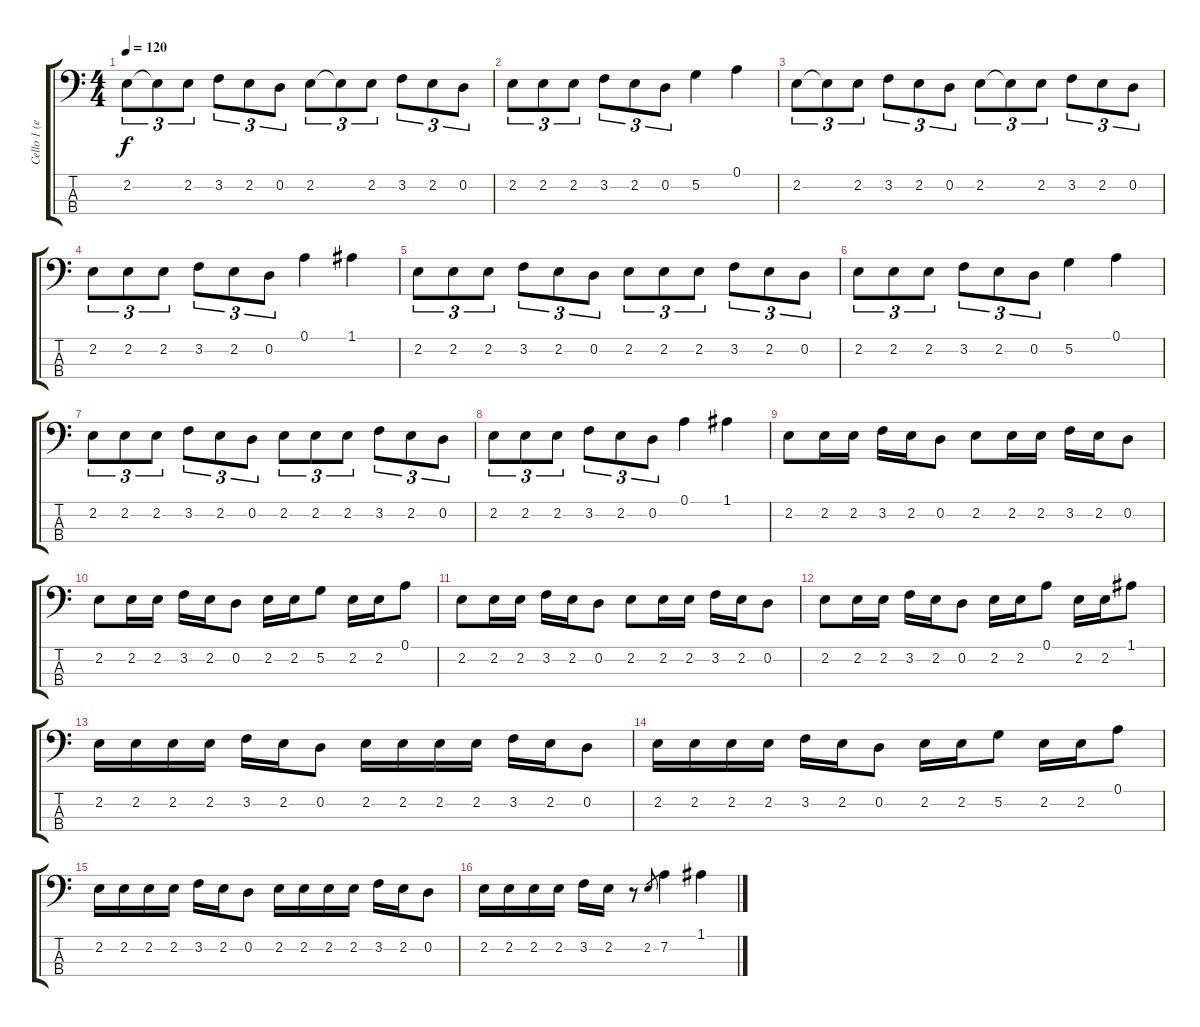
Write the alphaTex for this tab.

\track ("Cello 1 (extra)" "Cello 1 (e") {instrument distortionguitar}
\staff {score tabs}
\tuning (A2 D2 G1 C1) {hide}
\ts (4 4)
\tempo 120
\clef f4
\ks c
2.2.8{tu (3 2) dy f instrument distortionguitar} 2.2{t}.8{tu (3 2)} 2.2.8{tu (3 2)} 3.2.8{tu (3 2)} 2.2.8{tu (3 2)} 0.2.8{tu (3 2)} 2.2.8{tu (3 2)} 2.2{t}.8{tu (3 2)} 2.2.8{tu (3 2)} 3.2.8{tu (3 2)} 2.2.8{tu (3 2)} 0.2.8{tu (3 2)} |
2.2.8{tu (3 2)} 2.2.8{tu (3 2)} 2.2.8{tu (3 2)} 3.2.8{tu (3 2)} 2.2.8{tu (3 2)} 0.2.8{tu (3 2)} 5.2.4 0.1.4 |
2.2.8{tu (3 2)} 2.2{t}.8{tu (3 2)} 2.2.8{tu (3 2)} 3.2.8{tu (3 2)} 2.2.8{tu (3 2)} 0.2.8{tu (3 2)} 2.2.8{tu (3 2)} 2.2{t}.8{tu (3 2)} 2.2.8{tu (3 2)} 3.2.8{tu (3 2)} 2.2.8{tu (3 2)} 0.2.8{tu (3 2)} |
2.2.8{tu (3 2)} 2.2.8{tu (3 2)} 2.2.8{tu (3 2)} 3.2.8{tu (3 2)} 2.2.8{tu (3 2)} 0.2.8{tu (3 2)} 0.1.4 1.1.4 |
2.2.8{tu (3 2)} 2.2.8{tu (3 2)} 2.2.8{tu (3 2)} 3.2.8{tu (3 2)} 2.2.8{tu (3 2)} 0.2.8{tu (3 2)} 2.2.8{tu (3 2)} 2.2.8{tu (3 2)} 2.2.8{tu (3 2)} 3.2.8{tu (3 2)} 2.2.8{tu (3 2)} 0.2.8{tu (3 2)} |
2.2.8{tu (3 2)} 2.2.8{tu (3 2)} 2.2.8{tu (3 2)} 3.2.8{tu (3 2)} 2.2.8{tu (3 2)} 0.2.8{tu (3 2)} 5.2.4 0.1.4 |
2.2.8{tu (3 2)} 2.2.8{tu (3 2)} 2.2.8{tu (3 2)} 3.2.8{tu (3 2)} 2.2.8{tu (3 2)} 0.2.8{tu (3 2)} 2.2.8{tu (3 2)} 2.2.8{tu (3 2)} 2.2.8{tu (3 2)} 3.2.8{tu (3 2)} 2.2.8{tu (3 2)} 0.2.8{tu (3 2)} |
2.2.8{tu (3 2)} 2.2.8{tu (3 2)} 2.2.8{tu (3 2)} 3.2.8{tu (3 2)} 2.2.8{tu (3 2)} 0.2.8{tu (3 2)} 0.1.4 1.1.4 |
2.2.8 2.2.16 2.2.16 3.2.16 2.2.16 0.2.8 2.2.8 2.2.16 2.2.16 3.2.16 2.2.16 0.2.8 |
2.2.8 2.2.16 2.2.16 3.2.16 2.2.16 0.2.8 2.2.16 2.2.16 5.2.8 2.2.16 2.2.16 0.1.8 |
2.2.8 2.2.16 2.2.16 3.2.16 2.2.16 0.2.8 2.2.8 2.2.16 2.2.16 3.2.16 2.2.16 0.2.8 |
2.2.8 2.2.16 2.2.16 3.2.16 2.2.16 0.2.8 2.2.16 2.2.16 0.1.8 2.2.16 2.2.16 1.1.8 |
2.2.16 2.2.16 2.2.16 2.2.16 3.2.16 2.2.16 0.2.8 2.2.16 2.2.16 2.2.16 2.2.16 3.2.16 2.2.16 0.2.8 |
2.2.16 2.2.16 2.2.16 2.2.16 3.2.16 2.2.16 0.2.8 2.2.16 2.2.16 5.2.8 2.2.16 2.2.16 0.1.8 |
2.2.16 2.2.16 2.2.16 2.2.16 3.2.16 2.2.16 0.2.8 2.2.16 2.2.16 2.2.16 2.2.16 3.2.16 2.2.16 0.2.8 |
2.2.16 2.2.16 2.2.16 2.2.16 3.2.16 2.2.16 r.8 2.2.8{gr} 7.2.4 1.1.4
